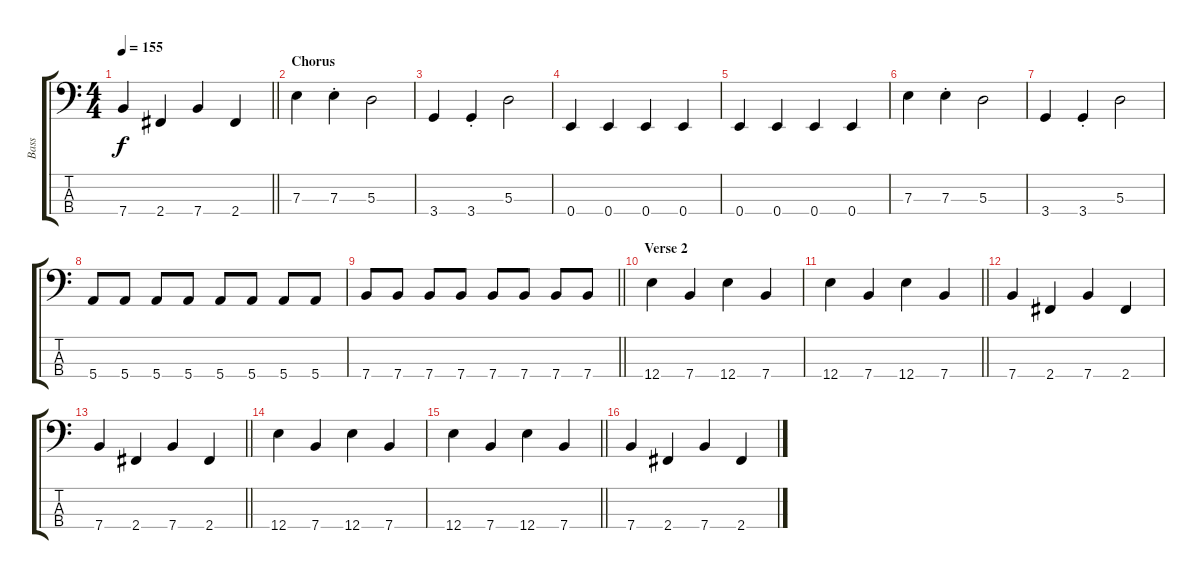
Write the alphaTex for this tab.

\track ("Bass" "Bass") {instrument electricbassfinger}
\staff {score tabs}
\tuning (G2 D2 A1 E1) {hide}
\ts (4 4)
\tempo 155
\clef f4
\barLineRight lightlight
\ks c
7.4.4{dy f} 2.4.4 7.4.4 2.4.4 |
\section ("" "Chorus")
7.3.4 7.3{st}.4 5.3.2 |
3.4.4 3.4{st}.4 5.3.2 |
0.4.4 0.4.4 0.4.4 0.4.4 |
0.4.4 0.4.4 0.4.4 0.4.4 |
7.3.4 7.3{st}.4 5.3.2 |
3.4.4 3.4{st}.4 5.3.2 |
5.4.8 5.4.8 5.4.8 5.4.8 5.4.8 5.4.8 5.4.8 5.4.8 |
\barLineRight lightlight
7.4.8 7.4.8 7.4.8 7.4.8 7.4.8 7.4.8 7.4.8 7.4.8 |
\section ("" "Verse 2")
12.4.4 7.4.4 12.4.4 7.4.4 |
\barLineRight lightlight
12.4.4 7.4.4 12.4.4 7.4.4 |
7.4.4 2.4.4 7.4.4 2.4.4 |
\barLineRight lightlight
7.4.4 2.4.4 7.4.4 2.4.4 |
12.4.4 7.4.4 12.4.4 7.4.4 |
\barLineRight lightlight
12.4.4 7.4.4 12.4.4 7.4.4 |
7.4.4 2.4.4 7.4.4 2.4.4
